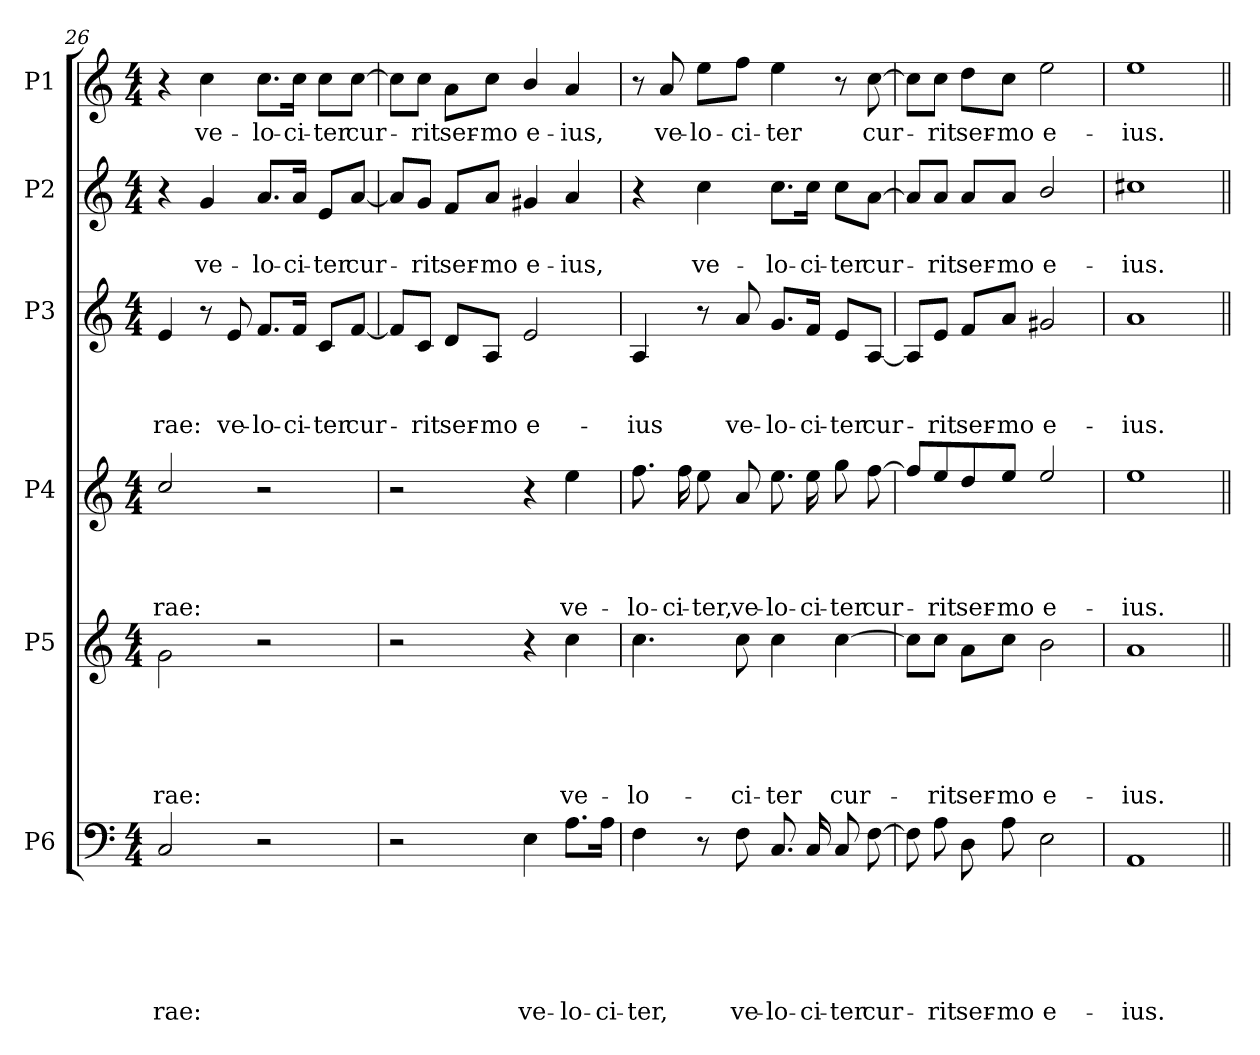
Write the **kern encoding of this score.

**kern	**text	**text	**text	**text	**text	**text	**kern	**text	**text	**text	**text	**text	**kern	**text	**text	**text	**text	**kern	**text	**text	**text	**kern	**text	**text	**kern	**text
*part6	*part6	*part6	*part6	*part6	*part6	*part6	*part5	*part5	*part5	*part5	*part5	*part5	*part4	*part4	*part4	*part4	*part4	*part3	*part3	*part3	*part3	*part2	*part2	*part2	*part1	*part1
*staff6	*staff6	*staff6	*staff6	*staff6	*staff6	*staff6	*staff5	*staff5	*staff5	*staff5	*staff5	*staff5	*staff4	*staff4	*staff4	*staff4	*staff4	*staff3	*staff3	*staff3	*staff3	*staff2	*staff2	*staff2	*staff1	*staff1
*I"P6	*	*	*	*	*	*	*I"P5	*	*	*	*	*	*I"P4	*	*	*	*	*I"P3	*	*	*	*I"P2	*	*	*I"P1	*
*clefF4	*	*	*	*	*	*	*clefG2	*	*	*	*	*	*clefG2	*	*	*	*	*clefG2	*	*	*	*clefG2	*	*	*clefG2	*
*	*	*	*	*	*	*	*ITrd7c12	*	*	*	*	*	*ITrd7c12	*	*	*	*	*	*	*	*	*	*	*	*	*
*k[]	*	*	*	*	*	*	*k[]	*	*	*	*	*	*k[]	*	*	*	*	*k[]	*	*	*	*k[]	*	*	*k[]	*
*C:	*	*	*	*	*	*	*C:	*	*	*	*	*	*C:	*	*	*	*	*C:	*	*	*	*C:	*	*	*C:	*
*M4/4	*	*	*	*	*	*	*M4/4	*	*	*	*	*	*M4/4	*	*	*	*	*M4/4	*	*	*	*M4/4	*	*	*M4/4	*
=26	=26	=26	=26	=26	=26	=26	=26	=26	=26	=26	=26	=26	=26	=26	=26	=26	=26	=26	=26	=26	=26	=26	=26	=26	=26	=26
!	!	!	!	!	!	!LO:LY:b	!	!	!	!	!	!LO:LY:b	!	!	!	!	!LO:LY:b	!	!	!	!LO:LY:b	!	!	!	!	!
2C/	.	.	.	.	.	-rae:	2G\	.	.	.	.	-rae:	2c/	.	.	.	-rae:	4e/	.	.	-rae:	4r	.	.	4r	.
!	!	!	!	!	!	!	!	!	!	!	!	!	!	!	!	!	!	!	!	!	!	!	!	!LO:LY:b	!	!LO:LY:b
.	.	.	.	.	.	.	.	.	.	.	.	.	.	.	.	.	.	8r	.	.	.	4g/	.	ve-	4cc\	ve-
!	!	!	!	!	!	!	!	!	!	!	!	!	!	!	!	!	!	!	!	!	!LO:LY:b	!	!	!	!	!
.	.	.	.	.	.	.	.	.	.	.	.	.	.	.	.	.	.	8e/	.	.	ve-	.	.	.	.	.
!	!	!	!	!	!	!	!	!	!	!	!	!	!	!	!	!	!	!	!	!	!LO:LY:b	!	!	!LO:LY:b	!	!LO:LY:b
2r	.	.	.	.	.	.	2r	.	.	.	.	.	2r	.	.	.	.	8.f/L	.	.	-lo-	8.a/L	.	-lo-	8.cc\L	-lo-
!	!	!	!	!	!	!	!	!	!	!	!	!	!	!	!	!	!	!	!	!	!LO:LY:b	!	!	!LO:LY:b	!	!LO:LY:b
.	.	.	.	.	.	.	.	.	.	.	.	.	.	.	.	.	.	16f/Jk	.	.	-ci-	16a/Jk	.	-ci-	16cc\Jk	-ci-
!	!	!	!	!	!	!	!	!	!	!	!	!	!	!	!	!	!	!	!	!	!LO:LY:b	!	!	!LO:LY:b	!	!LO:LY:b
.	.	.	.	.	.	.	.	.	.	.	.	.	.	.	.	.	.	8c/L	.	.	-ter	8e/L	.	-ter	8cc\L	-ter
!	!	!	!	!	!	!	!	!	!	!	!	!	!	!	!	!	!	!	!	!	!LO:LY:b	!	!	!LO:LY:b	!	!LO:LY:b
.	.	.	.	.	.	.	.	.	.	.	.	.	.	.	.	.	.	[<8f/J	.	.	cur-	[<8a/J	.	cur-	[>8cc\J	cur-
=27	=27	=27	=27	=27	=27	=27	=27	=27	=27	=27	=27	=27	=27	=27	=27	=27	=27	=27	=27	=27	=27	=27	=27	=27	=27	=27
2r	.	.	.	.	.	.	2r	.	.	.	.	.	2r	.	.	.	.	8f/L]	.	.	.	8a/L]	.	.	8cc\L]	.
!	!	!	!	!	!	!	!	!	!	!	!	!	!	!	!	!	!	!	!	!	!LO:LY:b	!	!	!LO:LY:b	!	!LO:LY:b
.	.	.	.	.	.	.	.	.	.	.	.	.	.	.	.	.	.	8c/J	.	.	-rit	8g/J	.	-rit	8cc\J	-rit
!	!	!	!	!	!	!	!	!	!	!	!	!	!	!	!	!	!	!	!	!	!LO:LY:b	!	!	!LO:LY:b	!	!LO:LY:b
.	.	.	.	.	.	.	.	.	.	.	.	.	.	.	.	.	.	8d/L	.	.	ser-	8f/L	.	ser-	8a\L	ser-
!	!	!	!	!	!	!	!	!	!	!	!	!	!	!	!	!	!	!	!	!	!LO:LY:b	!	!	!LO:LY:b	!	!LO:LY:b
.	.	.	.	.	.	.	.	.	.	.	.	.	.	.	.	.	.	8A/J	.	.	-mo	8a/J	.	-mo	8cc\J	-mo
!	!	!	!	!	!	!LO:LY:b	!	!	!	!	!	!	!	!	!	!	!	!	!	!	!LO:LY:b	!	!	!LO:LY:b	!	!LO:LY:b
4E\	.	.	.	.	.	ve-	4r	.	.	.	.	.	4r	.	.	.	.	2e/	.	.	e-	4g#X/	.	e-	4b/	e-
!	!	!	!	!	!	!LO:LY:b	!	!	!	!	!	!LO:LY:b	!	!	!	!	!LO:LY:b	!	!	!	!	!	!	!LO:LY:b	!	!LO:LY:b
8.A\L	.	.	.	.	.	-lo-	4c\	.	.	.	.	ve-	4e\	.	.	.	ve-	.	.	.	.	4a/	.	-ius,	4a/	-ius,
!	!	!	!	!	!	!LO:LY:b	!	!	!	!	!	!	!	!	!	!	!	!	!	!	!	!	!	!	!	!
16A\Jk	.	.	.	.	.	-ci-	.	.	.	.	.	.	.	.	.	.	.	.	.	.	.	.	.	.	.	.
!!LO:PB:g=z
=28	=28	=28	=28	=28	=28	=28	=28	=28	=28	=28	=28	=28	=28	=28	=28	=28	=28	=28	=28	=28	=28	=28	=28	=28	=28	=28
!	!	!	!	!	!	!LO:LY:b	!	!	!	!	!	!LO:LY:b	!	!	!	!	!LO:LY:b	!	!	!	!LO:LY:b	!	!	!	!	!
4F\	.	.	.	.	.	-ter,	4.c\	.	.	.	.	-lo-	8.f\	.	.	.	-lo-	4A/	.	.	-ius	4r	.	.	8r	.
!	!	!	!	!	!	!	!	!	!	!	!	!	!	!	!	!	!	!	!	!	!	!	!	!	!	!LO:LY:b
.	.	.	.	.	.	.	.	.	.	.	.	.	.	.	.	.	.	.	.	.	.	.	.	.	8a/	ve-
!	!	!	!	!	!	!	!	!	!	!	!	!	!	!	!	!	!LO:LY:b	!	!	!	!	!	!	!	!	!
.	.	.	.	.	.	.	.	.	.	.	.	.	16f\	.	.	.	-ci-	.	.	.	.	.	.	.	.	.
!	!	!	!	!	!	!	!	!	!	!	!	!	!	!	!	!	!LO:LY:b	!	!	!	!	!	!	!LO:LY:b	!	!LO:LY:b
8r	.	.	.	.	.	.	.	.	.	.	.	.	8e\	.	.	.	-ter,	8r	.	.	.	4cc\	.	ve-	8ee\L	-lo-
!	!	!	!	!	!	!LO:LY:b	!	!	!	!	!	!LO:LY:b	!	!	!	!	!LO:LY:b	!	!	!	!LO:LY:b	!	!	!	!	!LO:LY:b
8F\	.	.	.	.	.	ve-	8c\	.	.	.	.	-ci-	8A/	.	.	.	ve-	8a/	.	.	ve-	.	.	.	8ff\J	-ci-
!	!	!	!	!	!	!LO:LY:b	!	!	!	!	!	!LO:LY:b	!	!	!	!	!LO:LY:b	!	!	!	!LO:LY:b	!	!	!LO:LY:b	!	!LO:LY:b
8.C/	.	.	.	.	.	-lo-	4c\	.	.	.	.	-ter	8.e\	.	.	.	-lo-	8.g/L	.	.	-lo-	8.cc\L	.	-lo-	4ee\	-ter
!	!	!	!	!	!	!LO:LY:b	!	!	!	!	!	!	!	!	!	!	!LO:LY:b	!	!	!	!LO:LY:b	!	!	!LO:LY:b	!	!
16C/	.	.	.	.	.	-ci-	.	.	.	.	.	.	16e\	.	.	.	-ci-	16f/Jk	.	.	-ci-	16cc\Jk	.	-ci-	.	.
!	!	!	!	!	!	!LO:LY:b	!	!	!	!	!	!LO:LY:b	!	!	!	!	!LO:LY:b	!	!	!	!LO:LY:b	!	!	!LO:LY:b	!	!
8C/	.	.	.	.	.	-ter	[>4c\	.	.	.	.	cur-	8g\	.	.	.	-ter	8e/L	.	.	-ter	8cc\L	.	-ter	8r	.
!	!	!	!	!	!	!LO:LY:b	!	!	!	!	!	!	!	!	!	!	!LO:LY:b	!	!	!	!LO:LY:b	!	!	!LO:LY:b	!	!LO:LY:b
[>8F\	.	.	.	.	.	cur-	.	.	.	.	.	.	[>8f\	.	.	.	cur-	[<8A/J	.	.	cur-	[<8a\J	.	cur-	[>8cc\	cur-
=29	=29	=29	=29	=29	=29	=29	=29	=29	=29	=29	=29	=29	=29	=29	=29	=29	=29	=29	=29	=29	=29	=29	=29	=29	=29	=29
8F\]	.	.	.	.	.	.	8c\L]	.	.	.	.	.	8f/L]	.	.	.	.	8A/L]	.	.	.	8a/L]	.	.	8cc\L]	.
!	!	!	!	!	!	!LO:LY:b	!	!	!	!	!	!LO:LY:b	!	!	!	!	!LO:LY:b	!	!	!	!LO:LY:b	!	!	!LO:LY:b	!	!LO:LY:b
8A\	.	.	.	.	.	-rit	8c\J	.	.	.	.	-rit	8e/	.	.	.	-rit	8e/J	.	.	-rit	8a/J	.	-rit	8cc\J	-rit
!	!	!	!	!	!	!LO:LY:b	!	!	!	!	!	!LO:LY:b	!	!	!	!	!LO:LY:b	!	!	!	!LO:LY:b	!	!	!LO:LY:b	!	!LO:LY:b
8D\	.	.	.	.	.	ser-	8A\L	.	.	.	.	ser-	8d/	.	.	.	ser-	8f/L	.	.	ser-	8a/L	.	ser-	8dd\L	ser-
!	!	!	!	!	!	!LO:LY:b	!	!	!	!	!	!LO:LY:b	!	!	!	!	!LO:LY:b	!	!	!	!LO:LY:b	!	!	!LO:LY:b	!	!LO:LY:b
8A\	.	.	.	.	.	-mo	8c\J	.	.	.	.	-mo	8e/J	.	.	.	-mo	8a/J	.	.	-mo	8a/J	.	-mo	8cc\J	-mo
!	!	!	!	!	!	!LO:LY:b	!	!	!	!	!	!LO:LY:b	!	!	!	!	!LO:LY:b	!	!	!	!LO:LY:b	!	!	!LO:LY:b	!	!LO:LY:b
2E\	.	.	.	.	.	e-	2B\	.	.	.	.	e-	2e/	.	.	.	e-	2g#X/	.	.	e-	2b/	.	e-	2ee\	e-
=30	=30	=30	=30	=30	=30	=30	=30	=30	=30	=30	=30	=30	=30	=30	=30	=30	=30	=30	=30	=30	=30	=30	=30	=30	=30	=30
!	!	!	!	!	!	!LO:LY:b	!	!	!	!	!	!LO:LY:b	!	!	!	!	!LO:LY:b	!	!	!	!LO:LY:b	!	!	!LO:LY:b	!	!LO:LY:b
1AA	.	.	.	.	.	-ius.	1A	.	.	.	.	-ius.	1e	.	.	.	-ius.	1a	.	.	-ius.	1cc#X	.	-ius.	1ee	-ius.
=||	=||	=||	=||	=||	=||	=||	=||	=||	=||	=||	=||	=||	=||	=||	=||	=||	=||	=||	=||	=||	=||	=||	=||	=||	=||	=||
*-	*-	*-	*-	*-	*-	*-	*-	*-	*-	*-	*-	*-	*-	*-	*-	*-	*-	*-	*-	*-	*-	*-	*-	*-	*-	*-
